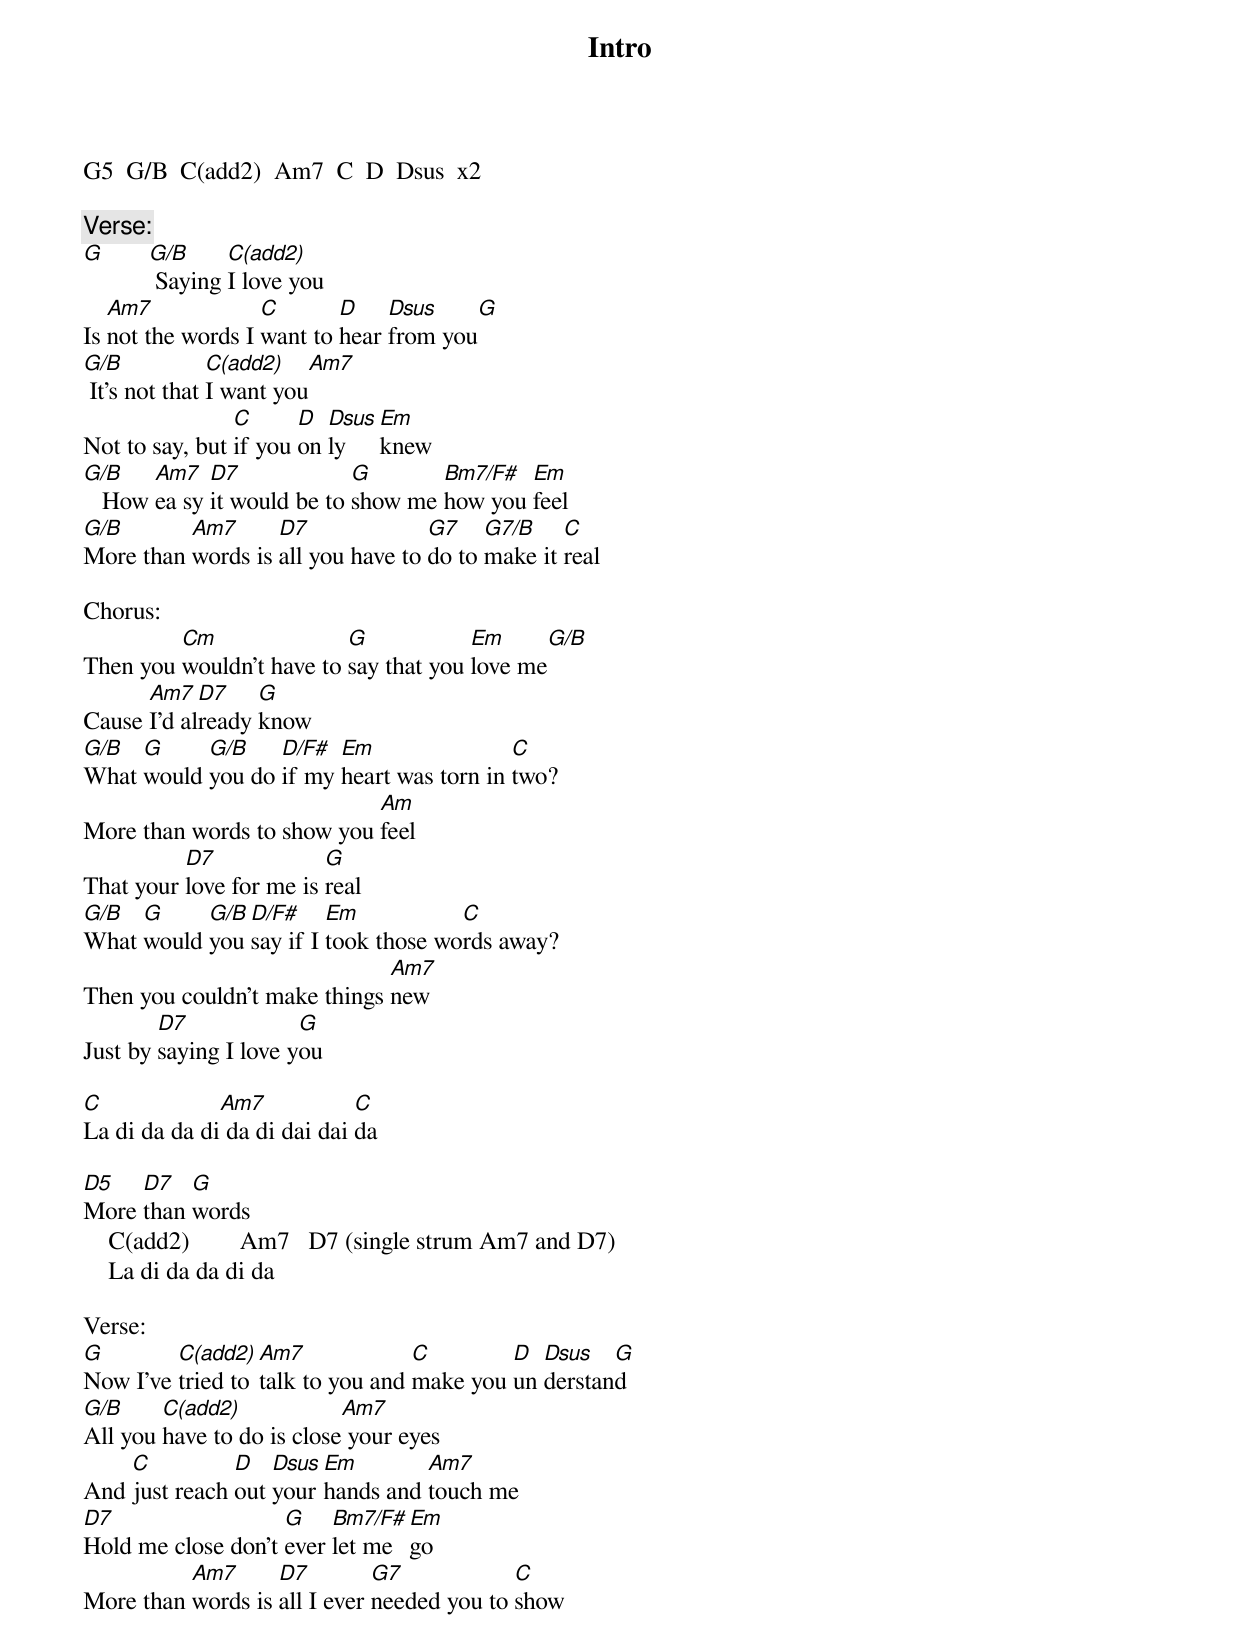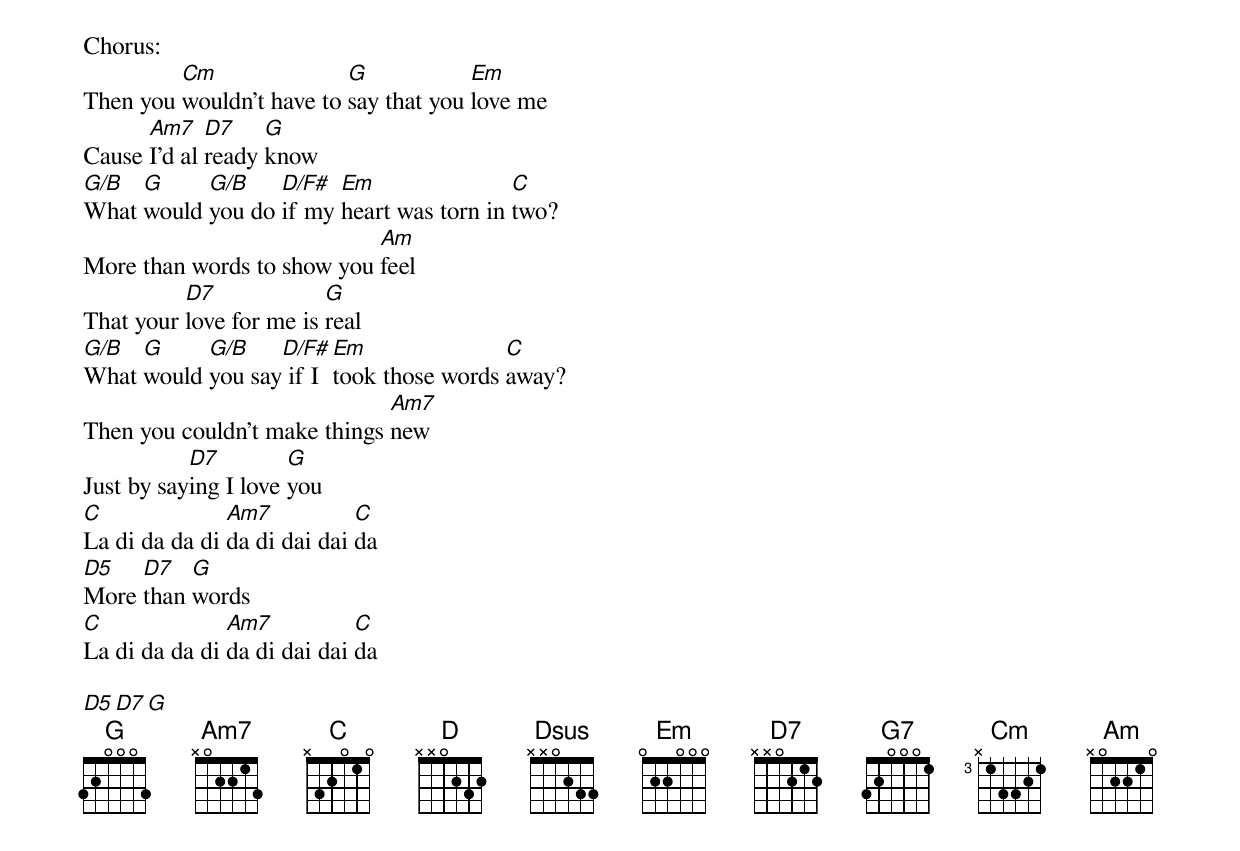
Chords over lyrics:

Intro
G5  G/B  C(add2)  Am7  C  D  Dsus  x2

Verse:
G      G/B     C(add2)
        Saying I love you
   Am7             C       D    Dsus     G
Is not the words I want to hear from you
G/B            C(add2)    Am7
 It's not that I want you
                C      D  Dsus Em
Not to say, but if you on ly   knew
G/B    Am7   D7             G       Bm7/F#  Em
   How ea sy it would be to show me how you feel
G/B       Am7      D7              G7    G7/B    C
More than words is all you have to do to make it real

Chorus:
         Cm               G            Em      G/B
Then you wouldn't have to say that you love me
      Am7   D7    G
Cause I'd already know
G/B  G     G/B    D/F#  Em                C
What would you do if my heart was torn in two?
                            Am
More than words to show you feel
          D7             G
That your love for me is real
G/B  G     G/B D/F#     Em           C
What would you say if I took those words away?
                              Am7
Then you couldn't make things new
        D7             G
Just by saying I love you

C             Am7            C
La di da da di da di dai dai da

D5   D7   G
More than words
    C(add2)        Am7   D7 (single strum Am7 and D7)
    La di da da di da

Verse:
G        C(add2)  Am7             C        D  Dsus   G
Now I've tried to talk to you and make you un derstand
G/B     C(add2)            Am7
All you have to do is close your eyes
    C          D   Dsus Em        Am7
And just reach out your hands and touch me
D7                  G    Bm7/F#  Em
Hold me close don't ever let me  go
          Am7      D7         G7            C
More than words is all I ever needed you to show

Chorus:
         Cm               G            Em
Then you wouldn't have to say that you love me
      Am7    D7    G
Cause I'd al ready know
G/B  G     G/B    D/F#  Em                C
What would you do if my heart was torn in two?
                            Am
More than words to show you feel
          D7             G
That your love for me is real
G/B  G     G/B    D/F#  Em               C
What would you say if I took those words away?
                              Am7
Then you couldn't make things new
           D7         G
Just by saying I love you
C              Am7           C
La di da da di da di dai dai da
D5   D7   G
More than words
C              Am7           C
La di da da di da di dai dai da

D5 D7 G
